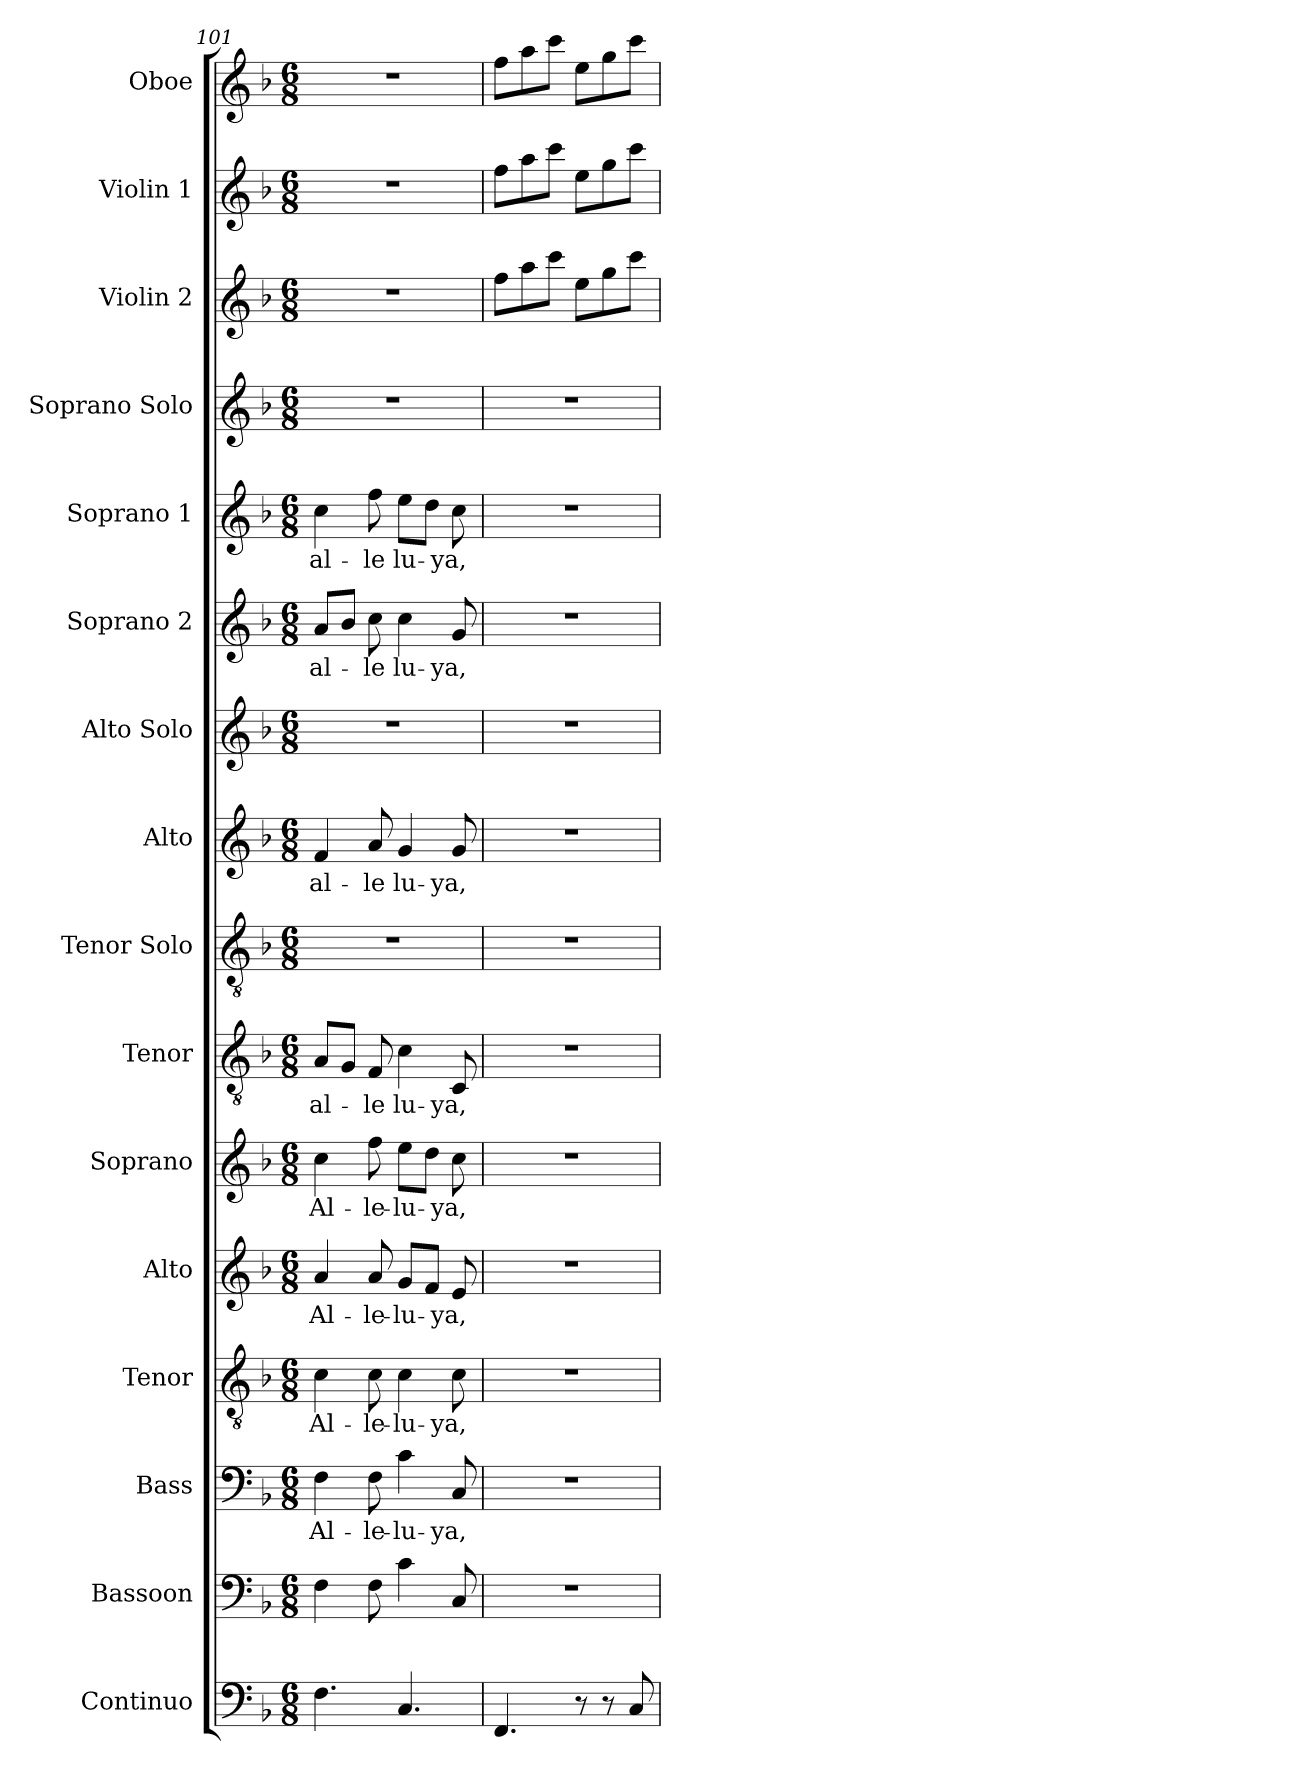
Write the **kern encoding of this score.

**kern	**kern	**kern	**text	**kern	**text	**kern	**text	**kern	**text	**kern	**text	**kern	**kern	**text	**kern	**kern	**text	**kern	**text	**kern	**kern	**kern	**kern
*part16	*part15	*part14	*part14	*part13	*part13	*part12	*part12	*part11	*part11	*part10	*part10	*part9	*part8	*part8	*part7	*part6	*part6	*part5	*part5	*part4	*part3	*part2	*part1
*staff16	*staff15	*staff14	*staff14	*staff13	*staff13	*staff12	*staff12	*staff11	*staff11	*staff10	*staff10	*staff9	*staff8	*staff8	*staff7	*staff6	*staff6	*staff5	*staff5	*staff4	*staff3	*staff2	*staff1
*I"Continuo	*I"Bassoon	*I"Bass	*	*I"Tenor	*	*I"Alto	*	*I"Soprano	*	*I"Tenor	*	*I"Tenor Solo	*I"Alto	*	*I"Alto Solo	*I"Soprano 2	*	*I"Soprano 1	*	*I"Soprano Solo	*I"Violin 2	*I"Violin 1	*I"Oboe
*I'Cont.	*I'Bsn.	*I'B.	*	*I'T.	*	*I'A.	*	*I'S.	*	*I'T.	*	*I'T. Solo	*I'A.	*	*I'A.  Solo	*I'S2.	*	*I'S1.	*	*I'S. Solo	*I'Vln. 2	*I'Vln. 1	*I'Ob.
*clefF4	*clefF4	*clefF4	*	*clefGv2	*	*clefG2	*	*clefG2	*	*clefGv2	*	*clefGv2	*clefG2	*	*clefG2	*clefG2	*	*clefG2	*	*clefG2	*clefG2	*clefG2	*clefG2
*	*	*	*	*ITrd7c12	*	*	*	*	*	*ITrd7c12	*	*ITrd7c12	*	*	*	*	*	*	*	*	*	*	*
*k[b-]	*k[b-]	*k[b-]	*	*k[b-]	*	*k[b-]	*	*k[b-]	*	*k[b-]	*	*k[b-]	*k[b-]	*	*k[b-]	*k[b-]	*	*k[b-]	*	*k[b-]	*k[b-]	*k[b-]	*k[b-]
*F:	*F:	*F:	*	*F:	*	*F:	*	*F:	*	*F:	*	*F:	*F:	*	*F:	*F:	*	*F:	*	*F:	*F:	*F:	*F:
*M6/8	*M6/8	*M6/8	*	*M6/8	*	*M6/8	*	*M6/8	*	*M6/8	*	*M6/8	*M6/8	*	*M6/8	*M6/8	*	*M6/8	*	*M6/8	*M6/8	*M6/8	*M6/8
=101	=101	=101	=101	=101	=101	=101	=101	=101	=101	=101	=101	=101	=101	=101	=101	=101	=101	=101	=101	=101	=101	=101	=101
!	!	!	!LO:LY:b:color=#000000	!	!	!	!	!	!	!	!	!	!	!	!	!	!	!	!	!	!	!	!
!	!	!	!	!	!LO:LY:b:color=#000000	!	!	!	!	!	!	!	!	!	!	!	!	!	!	!	!	!	!
!	!	!	!	!	!	!	!LO:LY:b:color=#000000	!	!	!	!	!	!	!	!	!	!	!	!	!	!	!	!
!	!	!	!	!	!	!	!	!	!LO:LY:b:color=#000000	!	!	!	!	!	!	!	!	!	!	!	!	!	!
!	!	!	!	!	!	!	!	!	!	!	!LO:LY:b:color=#000000	!LO:N:vis=1	!	!	!	!	!	!	!	!	!	!	!
!	!	!	!	!	!	!	!	!	!	!	!	!	!	!LO:LY:b:color=#000000	!LO:N:vis=1	!	!	!	!	!	!	!	!
!	!	!	!	!	!	!	!	!	!	!	!	!	!	!	!	!	!LO:LY:b:color=#000000	!	!	!	!	!	!
!	!	!	!	!	!	!	!	!	!	!	!	!	!	!	!	!	!	!	!LO:LY:b:color=#000000	!LO:N:vis=1	!LO:N:vis=1	!LO:N:vis=1	!LO:N:vis=1
4.Fi\	4Fi\	4Fi\	Al-	4Ci\	Al-	4ai/	Al-	4cci\	Al-	8AAi/L	al-	2.r	4fi/	al-	2.r	8ai/L	al-	4cci\	al-	2.r	2.r	2.r	2.r
.	.	.	.	.	.	.	.	.	.	8GGi/J	.	.	.	.	.	8b-i/J	.	.	.	.	.	.	.
!	!	!	!LO:LY:b:color=#000000	!	!	!	!	!	!	!	!	!	!	!	!	!	!	!	!	!	!	!	!
!	!	!	!	!	!LO:LY:b:color=#000000	!	!	!	!	!	!	!	!	!	!	!	!	!	!	!	!	!	!
!	!	!	!	!	!	!	!LO:LY:b:color=#000000	!	!	!	!	!	!	!	!	!	!	!	!	!	!	!	!
!	!	!	!	!	!	!	!	!	!LO:LY:b:color=#000000	!	!	!	!	!	!	!	!	!	!	!	!	!	!
!	!	!	!	!	!	!	!	!	!	!	!LO:LY:b:color=#000000	!	!	!	!	!	!	!	!	!	!	!	!
!	!	!	!	!	!	!	!	!	!	!	!	!	!	!LO:LY:b:color=#000000	!	!	!	!	!	!	!	!	!
!	!	!	!	!	!	!	!	!	!	!	!	!	!	!	!	!	!LO:LY:b:color=#000000	!	!	!	!	!	!
!	!	!	!	!	!	!	!	!	!	!	!	!	!	!	!	!	!	!	!LO:LY:b:color=#000000	!	!	!	!
.	8Fi\	8Fi\	-le-	8Ci\	-le-	8ai/	-le-	8ffi\	-le-	8FFi/	-le	.	8ai/	-le	.	8cci\	-le	8ffi\	-le	.	.	.	.
!	!	!	!LO:LY:b:color=#000000	!	!	!	!	!	!	!	!	!	!	!	!	!	!	!	!	!	!	!	!
!	!	!	!	!	!LO:LY:b:color=#000000	!	!	!	!	!	!	!	!	!	!	!	!	!	!	!	!	!	!
!	!	!	!	!	!	!	!LO:LY:b:color=#000000	!	!	!	!	!	!	!	!	!	!	!	!	!	!	!	!
!	!	!	!	!	!	!	!	!	!LO:LY:b:color=#000000	!	!	!	!	!	!	!	!	!	!	!	!	!	!
!	!	!	!	!	!	!	!	!	!	!	!LO:LY:b:color=#000000	!	!	!	!	!	!	!	!	!	!	!	!
!	!	!	!	!	!	!	!	!	!	!	!	!	!	!LO:LY:b:color=#000000	!	!	!	!	!	!	!	!	!
!	!	!	!	!	!	!	!	!	!	!	!	!	!	!	!	!	!LO:LY:b:color=#000000	!	!	!	!	!	!
!	!	!	!	!	!	!	!	!	!	!	!	!	!	!	!	!	!	!	!LO:LY:b:color=#000000	!	!	!	!
4.Ci/	4ci\	4ci\	-lu-	4Ci\	-lu-	8gi/L	-lu-	8eei\L	-lu-	4Ci\	lu-	.	4gi/	lu-	.	4cci\	lu-	8eei\L	lu-	.	.	.	.
.	.	.	.	.	.	8fi/J	.	8ddi\J	.	.	.	.	.	.	.	.	.	8ddi\J	.	.	.	.	.
!	!	!	!LO:LY:b:color=#000000	!	!	!	!	!	!	!	!	!	!	!	!	!	!	!	!	!	!	!	!
!	!	!	!	!	!LO:LY:b:color=#000000	!	!	!	!	!	!	!	!	!	!	!	!	!	!	!	!	!	!
!	!	!	!	!	!	!	!LO:LY:b:color=#000000	!	!	!	!	!	!	!	!	!	!	!	!	!	!	!	!
!	!	!	!	!	!	!	!	!	!LO:LY:b:color=#000000	!	!	!	!	!	!	!	!	!	!	!	!	!	!
!	!	!	!	!	!	!	!	!	!	!	!LO:LY:b:color=#000000	!	!	!	!	!	!	!	!	!	!	!	!
!	!	!	!	!	!	!	!	!	!	!	!	!	!	!LO:LY:b:color=#000000	!	!	!	!	!	!	!	!	!
!	!	!	!	!	!	!	!	!	!	!	!	!	!	!	!	!	!LO:LY:b:color=#000000	!	!	!	!	!	!
!	!	!	!	!	!	!	!	!	!	!	!	!	!	!	!	!	!	!	!LO:LY:b:color=#000000	!	!	!	!
.	8Ci/	8Ci/	-ya,	8Ci\	-ya,	8ei/	-ya,	8cci\	-ya,	8CCi/	-ya,	.	8gi/	-ya,	.	8gi/	-ya,	8cci\	-ya,	.	.	.	.
=102	=102	=102	=102	=102	=102	=102	=102	=102	=102	=102	=102	=102	=102	=102	=102	=102	=102	=102	=102	=102	=102	=102	=102
!	!LO:N:vis=1	!LO:N:vis=1	!	!LO:N:vis=1	!	!LO:N:vis=1	!	!LO:N:vis=1	!	!LO:N:vis=1	!	!LO:N:vis=1	!LO:N:vis=1	!	!LO:N:vis=1	!LO:N:vis=1	!	!LO:N:vis=1	!	!LO:N:vis=1	!	!	!
4.FFi/	2.r	2.r	.	2.r	.	2.r	.	2.r	.	2.r	.	2.r	2.r	.	2.r	2.r	.	2.r	.	2.r	8ffi\L	8ffi\L	8ffi\L
.	.	.	.	.	.	.	.	.	.	.	.	.	.	.	.	.	.	.	.	.	8aai\	8aai\	8aai\
.	.	.	.	.	.	.	.	.	.	.	.	.	.	.	.	.	.	.	.	.	8ccci\J	8ccci\J	8ccci\J
8r	.	.	.	.	.	.	.	.	.	.	.	.	.	.	.	.	.	.	.	.	8eei\L	8eei\L	8eei\L
8r	.	.	.	.	.	.	.	.	.	.	.	.	.	.	.	.	.	.	.	.	8ggi\	8ggi\	8ggi\
8Ci/	.	.	.	.	.	.	.	.	.	.	.	.	.	.	.	.	.	.	.	.	8ccci\J	8ccci\J	8ccci\J
=	=	=	=	=	=	=	=	=	=	=	=	=	=	=	=	=	=	=	=	=	=	=	=
*-	*-	*-	*-	*-	*-	*-	*-	*-	*-	*-	*-	*-	*-	*-	*-	*-	*-	*-	*-	*-	*-	*-	*-
